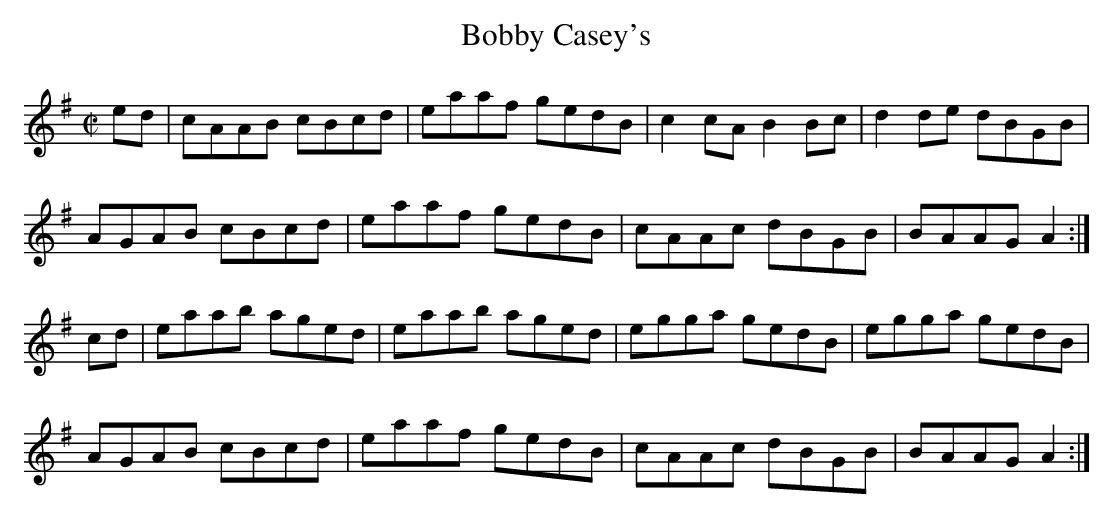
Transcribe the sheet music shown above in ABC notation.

X:1
T:Casey's, Bobby
M:C|
L:1/8
K:A Dorian
ed|cAAB cBcd|eaaf gedB|c2cA B2Bc|d2de dBGB|!
AGAB cBcd|eaaf gedB|cAAc dBGB|BAAG A2:|!
cd|eaab aged|eaab aged|egga gedB|egga gedB|!
AGAB cBcd|eaaf gedB|cAAc dBGB|BAAG A2:|!
